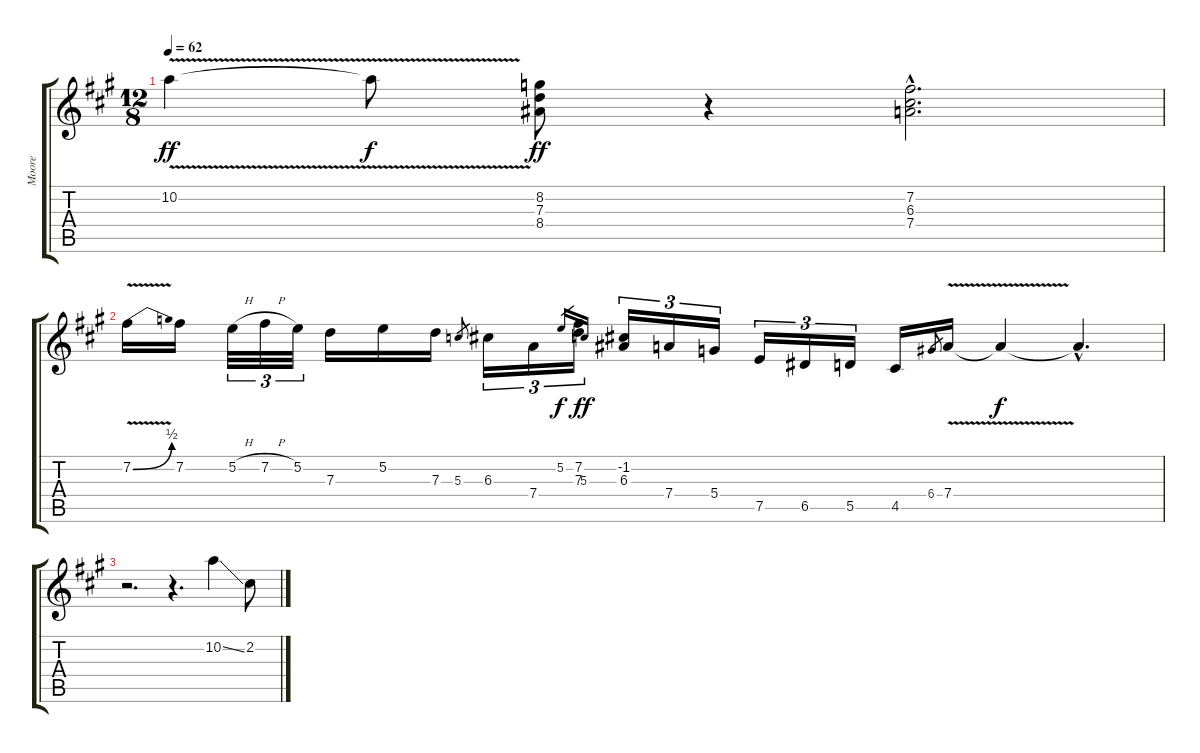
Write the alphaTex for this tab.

\track ("Moore" "Moore") {instrument overdrivenguitar}
\staff {score tabs}
\tuning (E4 B3 G3 D3 A2 E2) {hide}
\ts (12 8)
\tempo 62
\clef g2
\ks a
10.2{v}.4{dy ff} 10.2{t}.8{dy f} (8.2 7.3 8.4).8{dy ff} r.4 (7.2{hac} 6.3{hac} 7.4{hac}).2{d} |
7.2{be (bend 0 0 60 2) v}.16 7.2.16 5.2{h}.32{tu (3 2)} 7.2{h}.32{tu (3 2)} 5.2.32{tu (3 2)} 7.3.16 5.2.16 7.3.16 5.3.8{gr} 6.3.16{tu (3 2)} 7.4.16{tu (3 2)} (7.2 7.3).16{tu (3 2)} 5.2.16{gr dy f} 5.3.16{gr dy ff} (-1.2 6.3).16{tu (3 2)} 7.4.16{tu (3 2)} 5.4.16{tu (3 2)} 7.5.16{tu (3 2)} 6.5.16{tu (3 2)} 5.5.16{tu (3 2)} 4.5.16 6.4.8{gr} 7.4{v}.16 7.4{t}.4{dy f} 7.4{hac t}.4{d} |
r.2{d} r.4{d} 10.2{ss}.4 2.2.8
